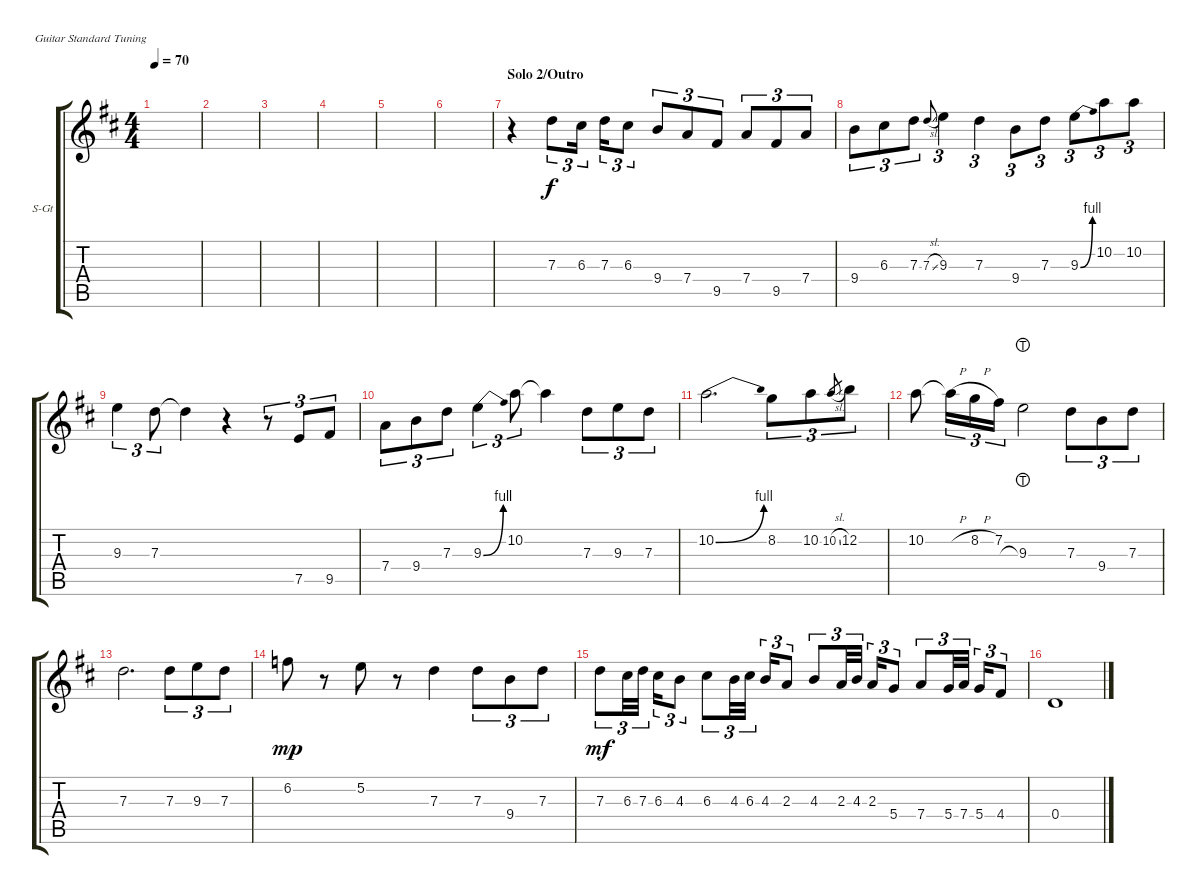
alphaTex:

\defaultSystemsLayout 4
\bracketExtendMode groupsimilarinstruments
\firstSystemTrackNameOrientation horizontal
\otherSystemsTrackNameOrientation horizontal
\track ("Solo Guitar" "S-Gt") {solo instrument acousticguitarsteel}
\staff {score tabs}
\tuning (E4 B3 G3 D3 A2 E2)
\ts (4 4)
\tempo 70
\clef g2
\ks d
|
|
|
|
|
|
\section ("" "Solo 2/Outro")
r.4 7.3.8{tu (3 2)} 6.3.16{tu (3 2)} 7.3.16{tu (3 2)} 6.3.8{tu (3 2)} 9.4.8{tu (3 2)} 7.4.8{tu (3 2)} 9.5.8{tu (3 2)} 7.4.8{tu (3 2)} 9.5.8{tu (3 2)} 7.4.8{tu (3 2)} |
9.4.8{tu (3 2)} 6.3.8{tu (3 2)} 7.3.8{tu (3 2)} 7.3{sl}.8{gr onbeat} 9.3.4{tu (3 2)} 7.3.4{tu (3 2)} 9.4.8{tu (3 2)} 7.3.8{tu (3 2)} 9.3{be (bend 0 0 15 4)}.8{tu (3 2)} 10.2.8{tu (3 2)} 10.2.8{tu (3 2)} |
9.3.4{tu (3 2)} 7.3.8{tu (3 2)} 7.3{t}.4 r.4 r.8{tu (3 2)} 7.5.8{tu (3 2)} 9.5.8{tu (3 2)} |
7.4.8{tu (3 2)} 9.4.8{tu (3 2)} 7.3.8{tu (3 2)} 9.3{be (bend 0 0 15 4)}.4{tu (3 2)} 10.2.8{tu (3 2)} 10.2{t}.4 7.3.8{tu (3 2)} 9.3.8{tu (3 2)} 7.3.8{tu (3 2)} |
10.2{be (bend 0 0 6.6 4)}.2{d} 8.2.8{tu (3 2)} 10.2.8{tu (3 2)} 10.2{sl}.8{tu (3 2) gr} 12.2.8{tu (3 2)} |
10.2.8 10.2{h t}.16{tu (3 2) dy f} 8.2{h}.16{tu (3 2)} 7.2.16{tu (3 2)} 9.3{lht}.2 7.3.8{tu (3 2)} 9.4.8{tu (3 2)} 7.3.8{tu (3 2)} |
7.3.2{d} 7.3.8{tu (3 2)} 9.3.8{tu (3 2)} 7.3.8{tu (3 2)} |
6.2.8{dy mp} r.8 5.2.8 r.8 7.3.4 7.3.8{tu (3 2)} 9.4.8{tu (3 2)} 7.3.8{tu (3 2)} |
7.3.8{tu (3 2) dy mf} 6.3.32{tu (3 2)} 7.3.32{tu (3 2)} 6.3.16{tu (3 2)} 4.3.8{tu (3 2)} 6.3.8{tu (3 2)} 4.3.32{tu (3 2)} 6.3.32{tu (3 2)} 4.3.16{tu (3 2)} 2.3.8{tu (3 2)} 4.3.8{tu (3 2)} 2.3.32{tu (3 2)} 4.3.32{tu (3 2)} 2.3.16{tu (3 2)} 5.4.8{tu (3 2)} 7.4.8{tu (3 2)} 5.4.32{tu (3 2)} 7.4.32{tu (3 2)} 5.4.16{tu (3 2)} 4.4.8{tu (3 2)} |
0.4.1
